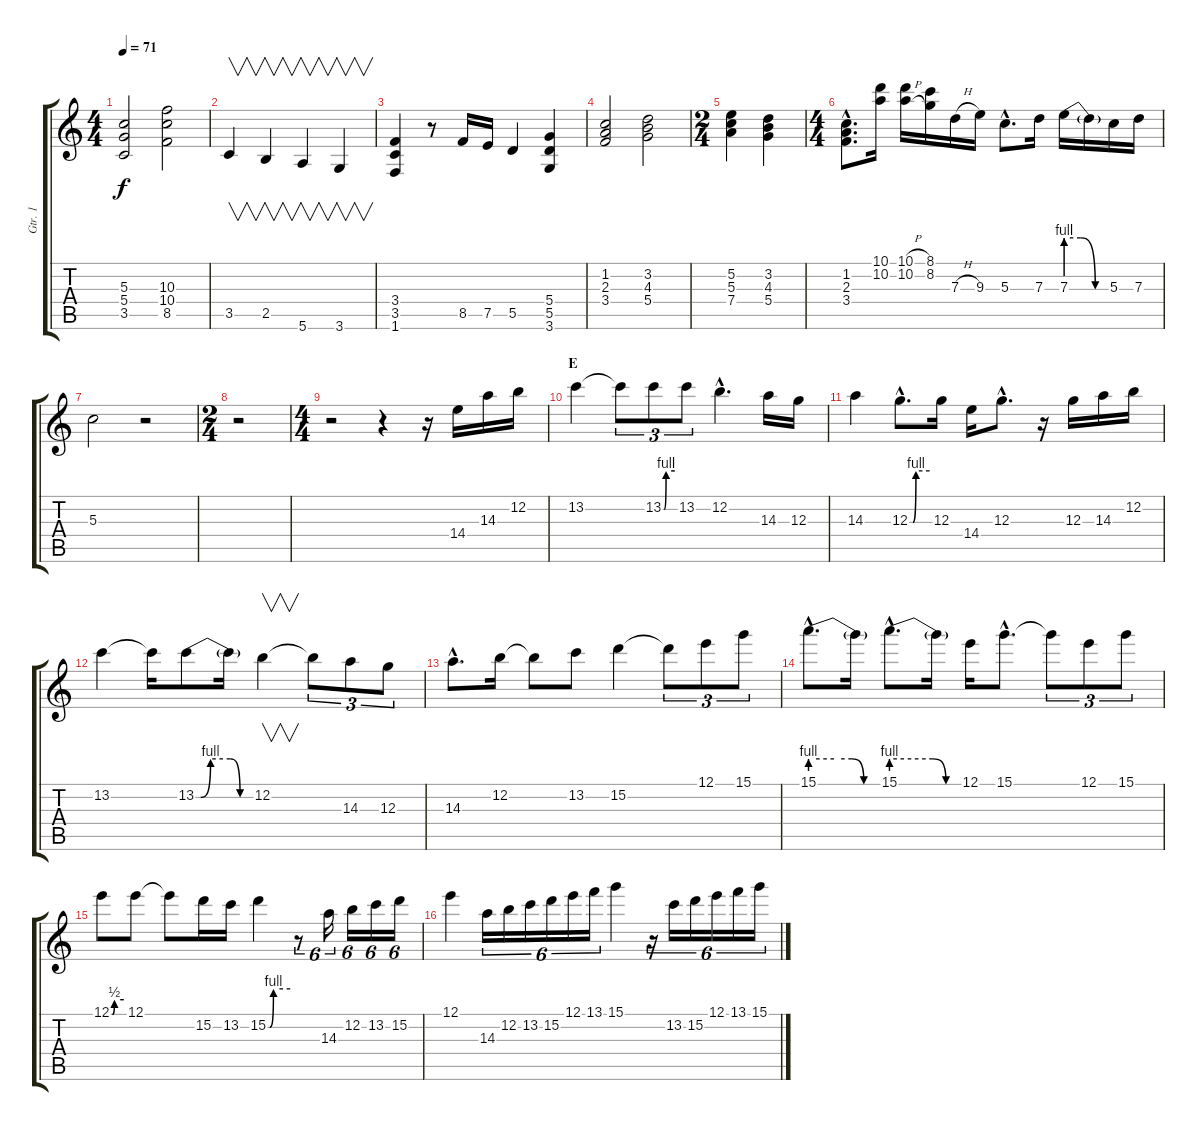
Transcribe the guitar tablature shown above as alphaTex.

\track ("Gtr. 1" "Gtr. 1") {instrument overdrivenguitar}
\staff {score tabs}
\tuning (E4 B3 G3 D3 A2 E2) {hide}
\ts (4 4)
\tempo 71
\clef g2
\ks c
(5.3 5.4 3.5).2{dy f} (10.3 10.4 8.5).2 |
3.5.4{v} 2.5.4{v} 5.6.4{v} 3.6.4{v} |
(3.4 3.5 1.6).4 r.8 8.5.16 7.5.16 5.5.4 (5.4 5.5 3.6).4 |
(1.2 2.3 3.4).2 (3.2 4.3 5.4).2 |
\ts (2 4)
(5.2 5.3 7.4).4 (3.2 4.3 5.4).4 |
\ts (4 4)
(1.2{hac} 2.3{hac} 3.4{hac}).8{d} (10.1 10.2).16 (10.1{h} 10.2{h}).16 (8.1 8.2).16 7.3{h}.16 9.3.16 5.3{hac}.8{d} 7.3.16 7.3{be (custom 0 4 20 4 40 0 60 0)}.16 7.3{t}.16 5.3.16 7.3.16 |
5.3.2 r.2 |
\ts (2 4)
r.2 |
\ts (4 4)
r.2 r.4 r.16 14.4.16 14.3.16 12.2.16 |
\section ("" "E")
13.2.4 13.2{t}.8{tu (3 2)} 13.2{be (custom 0 0 5 0 15 4 60 4)}.8{tu (3 2)} 13.2.8{tu (3 2)} 12.2{hac}.4{d} 14.3.16 12.3.16 |
14.3.4 12.3{be (custom 0 0 10 0 19 4 60 4) hac}.8{d} 12.3.16 14.4.16 12.3{hac}.8{d} r.16 12.3.16 14.3.16 12.2.16 |
13.2.4 13.2{t}.16 13.2{be (custom 0 0 5 0 15 4 35 4 45 0 60 0)}.8 13.2{t}.16 12.2.4{v} 12.2{t}.8{tu (3 2)} 14.3.8{tu (3 2)} 12.3.8{tu (3 2)} |
14.3{hac}.8{d} 12.2.16 12.2{t}.8 13.2.8 15.2.4 15.2{t}.8{tu (3 2)} 12.1.8{tu (3 2)} 15.1.8{tu (3 2)} |
15.1{be (custom 0 4 20 4 35 4 45 0 60 0) hac}.8{d} 15.1{t}.16 15.1{be (custom 0 4 35 4 46 0 60 0) hac}.8{d} 15.1{t}.16 12.1.16 15.1{hac}.8{d} 15.1{t}.8{tu (3 2)} 12.1.8{tu (3 2)} 15.1.8{tu (3 2)} |
12.1{be (custom 0 0 5 0 15 2 60 2)}.8 12.1.8 12.1{t}.8 15.2.16 13.2.16 15.2{be (custom 0 0 5 0 15 4 60 4)}.4 r.8{tu (6 4)} 14.3.16{tu (6 4)} 12.2.16{tu (6 4)} 13.2.16{tu (6 4)} 15.2.16{tu (6 4)} |
12.1.4 14.3.16{tu (6 4)} 12.2.16{tu (6 4)} 13.2.16{tu (6 4)} 15.2.16{tu (6 4)} 12.1.16{tu (6 4)} 13.1.16{tu (6 4)} 15.1.4 r.16{tu (6 4)} 13.2.16{tu (6 4)} 15.2.16{tu (6 4)} 12.1.16{tu (6 4)} 13.1.16{tu (6 4)} 15.1.16{tu (6 4)}
